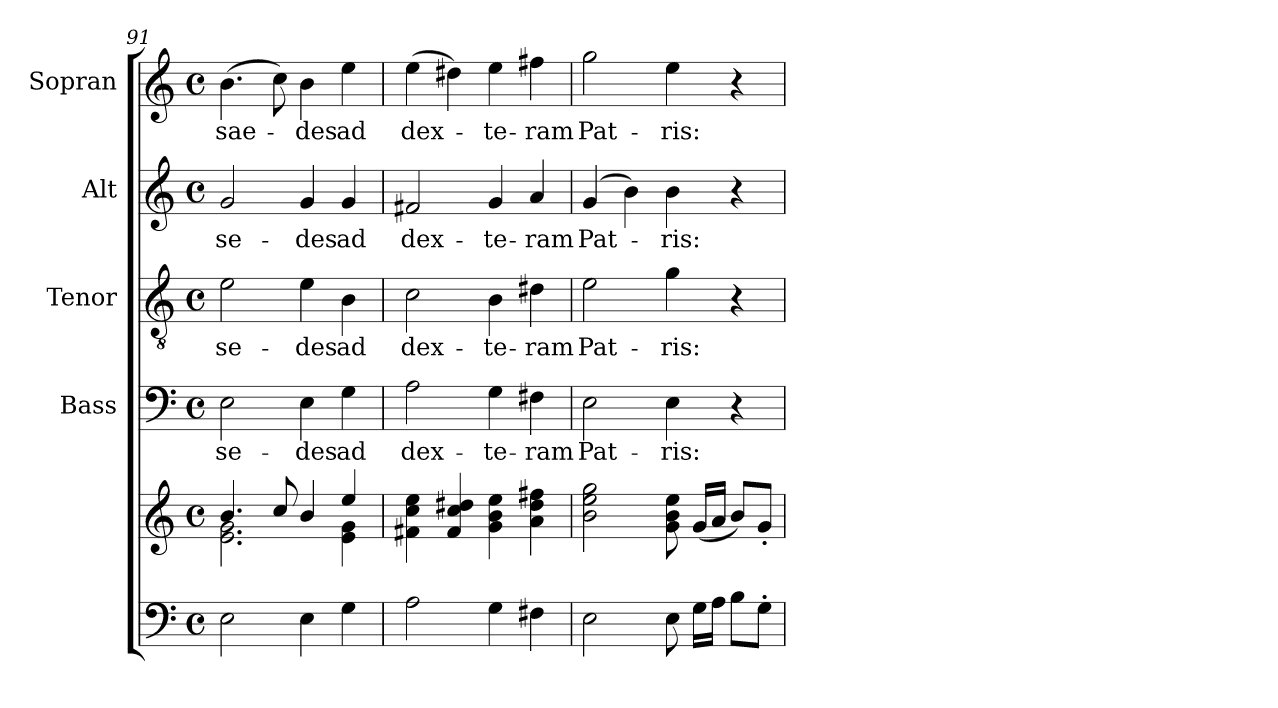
**kern	**kern	**kern	**text	**kern	**text	**kern	**text	**kern	**text
*part5	*part5	*part4	*part4	*part3	*part3	*part2	*part2	*part1	*part1
*staff6	*staff5	*staff4	*staff4	*staff3	*staff3	*staff2	*staff2	*staff1	*staff1
*	*	*I"Bass	*	*I"Tenor	*	*I"Alt	*	*I"Sopran	*
*	*	*I'B.	*	*I'T.	*	*I'A.	*	*I'S.	*
*clefF4	*clefG2	*clefF4	*	*clefGv2	*	*clefG2	*	*clefG2	*
*k[]	*k[]	*k[]	*	*k[]	*	*k[]	*	*k[]	*
*C:	*C:	*C:	*	*C:	*	*C:	*	*C:	*
*M4/4	*M4/4	*M4/4	*	*M4/4	*	*M4/4	*	*M4/4	*
*met(c)	*met(c)	*met(c)	*	*met(c)	*	*met(c)	*	*met(c)	*
=91	=91	=91	=91	=91	=91	=91	=91	=91	=91
*	*^	*	*	*	*	*	*	*	*
!	!	!	!	!LO:LY:b	!	!LO:LY:b	!	!LO:LY:b	!	!LO:LY:b
2E\	4.b/	2.e\ 2.g\	2E\	se-	2e\	se-	2g/	se-	(>4.b\	sae-
.	8cc/	.	.	.	.	.	.	.	8cc\)	.
!	!	!	!	!LO:LY:b	!	!LO:LY:b	!	!LO:LY:b	!	!LO:LY:b
4E\	4b/	.	4E\	-des	4e\	-des	4g/	-des	4b\	-des
!	!	!	!	!LO:LY:b	!	!LO:LY:b	!	!LO:LY:b	!	!LO:LY:b
4G\	4ee/	4e\ 4g\	4G\	ad	4B\	ad	4g/	ad	4ee\	ad
!!LO:PB:g=z
=92	=92	=92	=92	=92	=92	=92	=92	=92	=92	=92
!	!	!	!	!LO:LY:b	!	!LO:LY:b	!	!LO:LY:b	!	!LO:LY:b
*	*v	*v	*	*	*	*	*	*	*	*
2A\	4f#X\ 4cc\ 4ee\	2A\	dex-	2c\	dex-	2f#X/	dex-	(>4ee\	dex-
.	4f#/ 4cc/ 4dd#X/	.	.	.	.	.	.	4dd#X\)	.
!	!	!	!LO:LY:b	!	!LO:LY:b	!	!LO:LY:b	!	!LO:LY:b
4G\	4g\ 4b\ 4ee\	4G\	-te-	4B\	-te-	4g/	-te-	4ee\	-te-
!	!	!	!LO:LY:b	!	!LO:LY:b	!	!LO:LY:b	!	!LO:LY:b
4F#X\	4a\ 4dd#\ 4ff#X\	4F#X\	-ram	4d#X\	-ram	4a/	-ram	4ff#X\	-ram
=93	=93	=93	=93	=93	=93	=93	=93	=93	=93
!	!	!	!LO:LY:b	!	!LO:LY:b	!	!LO:LY:b	!	!LO:LY:b
2E\	2b\ 2ee\ 2gg\	2E\	Pat-	2e\	Pat-	(4g/	Pat-	2gg\	Pat-
.	.	.	.	.	.	4b\)	.	.	.
!	!	!	!LO:LY:b	!	!LO:LY:b	!	!LO:LY:b	!	!LO:LY:b
8E\	8g\ 8b\ 8ee\	4E\	-ris:	4g\	-ris:	4b\	-ris:	4ee\	-ris:
16G\LL	(<16g/LL	.	.	.	.	.	.	.	.
16A\JJ	16a/JJ	.	.	.	.	.	.	.	.
8B\L	8b/L)	4r	.	4r	.	4r	.	4r	.
8G'>\J	8g'</J	.	.	.	.	.	.	.	.
=	=	=	=	=	=	=	=	=	=
*-	*-	*-	*-	*-	*-	*-	*-	*-	*-
